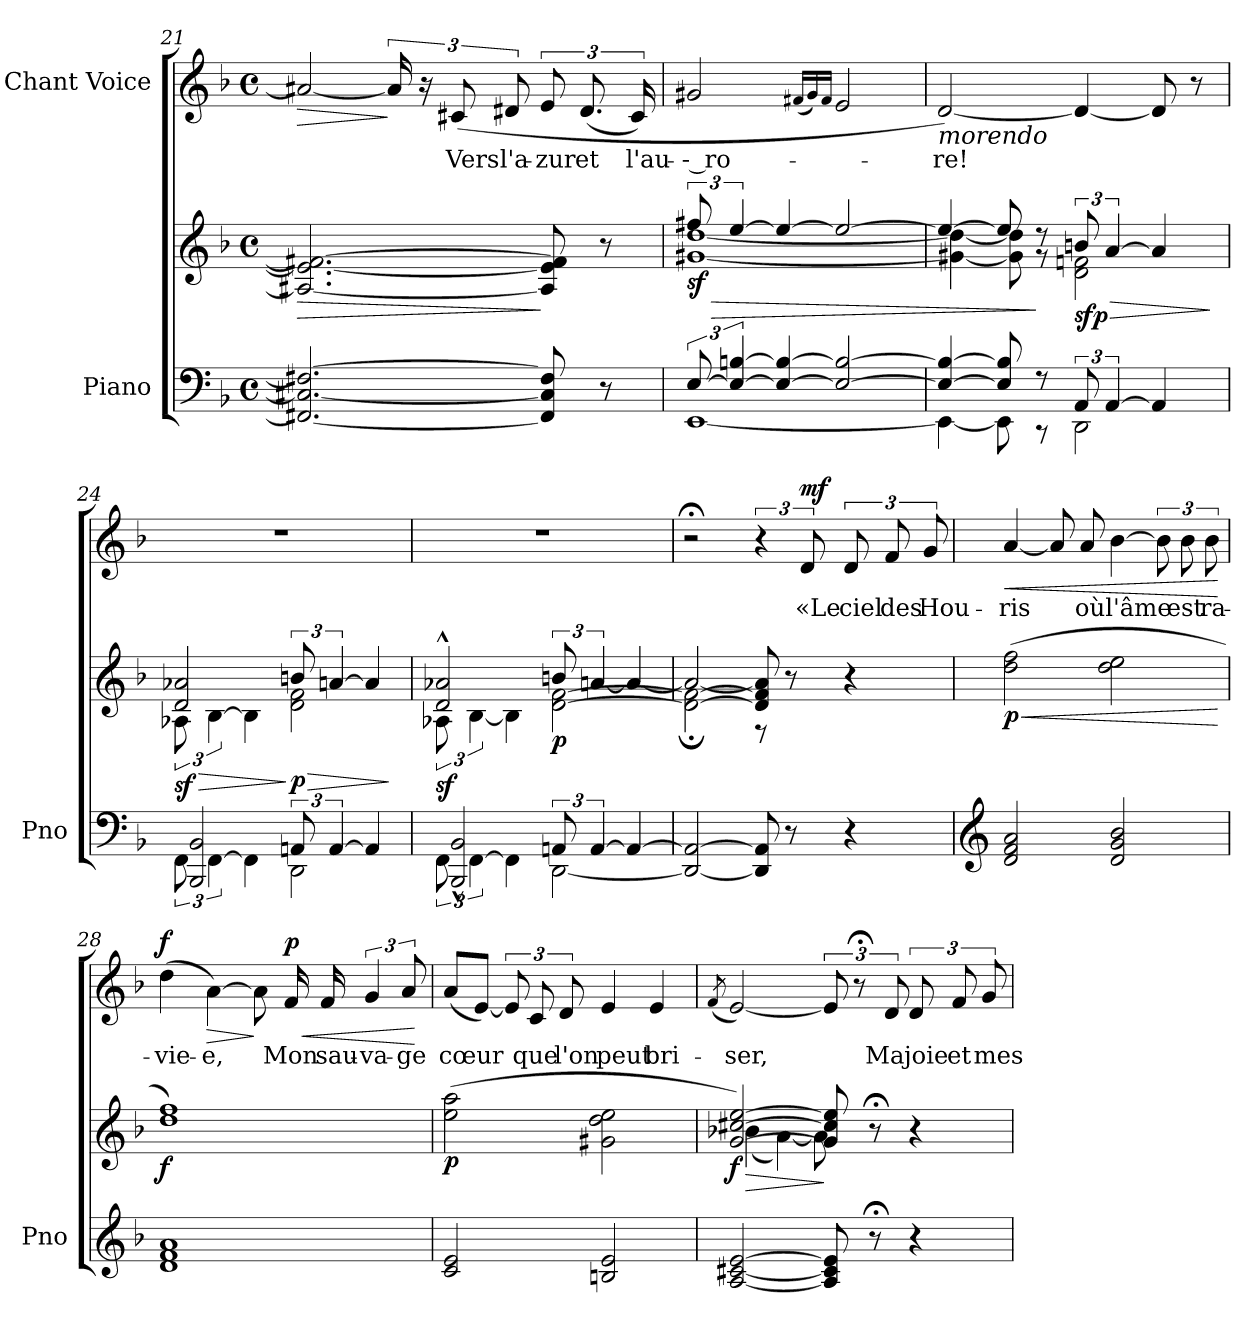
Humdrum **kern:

**kern	**kern	**dynam	**kern	**text	**dynam
*part2	*part2	*part2	*part1	*part1	*part1
*staff3	*staff2	*staff2/3	*staff1	*staff1	*staff1
*I"Piano	*	*	*I"Chant Voice	*	*
*I'Pno	*	*	*	*	*
*clefF4	*clefG2	*	*clefG2	*	*
*k[b-]	*k[b-]	*	*k[b-]	*	*
*M4/4	*M4/4	*	*M4/4	*	*
*met(c)	*met(c)	*	*met(c)	*	*
=21	=21	=21	=21	=21	=21
!	!	!LO:HP:b	!	!	!LO:HP:b
2.FF#X/_ 2.C#X/_ 2.F#X/_	2.A#X/_ 2.e/_ 2.f#X/_	>	2a#X/_	.	>
.	.	.	24a#/]	.	]
.	.	.	24r	.	.
!	!	!	!	!LO:LY:b	!
.	.	.	(12c#X/	Vers	.
!	!	!	!	!LO:LY:b	!
.	.	.	12d#X/	l'a-	.
!	!	!	!	!LO:LY:b	!
8FF#/] 8C#/] 8F#/]	8A#/] 8e/] 8f#/]	]	12e/	-zur	.
!	!	!	!	!LO:LY:b	!
.	.	.	(12.d#/	et	.
8r	8r	.	.	.	.
!	!	!	!	!LO:LY:b	!
.	.	.	24c#/)	l'au-	.
!!LO:PB:g=z
=22	=22	=22	=22	=22	=22
*^	*	*	*	*	*
!	!	!	!LO:HP:b	!	!LO:LY:b	!
*	*	*^	*	*	*	*
!	!	!	!	!LO:DY:n=1:b	!	!	!
[<12E/	[1EE	12ff#X/	[1g#X [1dd	> sf	2g#X/	-- ro-	.
6E/_ [6Bn/	.	[6ee/	.	.	.	.	.
4E/_ 4B/_	.	4ee/_	.	.	.	.	.
.	.	.	.	.	(16qf#X/LL	.	.
.	.	.	.	.	16qg#/)	.	.
.	.	.	.	.	16qf#/JJ	.	.
2E/_ 2B/_	.	2ee/_	.	.	2e/	.	.
=23	=23	=23	=23	=23	=23	=23	=23
!	!	!	!	!	!LO:TX:b:i:t=morendo	!	!
!	!	!	!	!	!	!LO:LY:b	!
4E/_ 4Bn/_	4EE\_	4ee/_	4g#X\_ 4dd\_	.	[2d/)	-re!	.
8E/] 8B/]	8EE\]	8ee/]	8g#\] 8dd\]	.	.	.	.
8r	8r	8r	8r	]	.	.	.
!	!	!	!	!LO:HP:b	!	!	!
!	!	!	!	!LO:DY:n=1:b	!	!	!
!	!	!	!	!LO:DY:n=2:b	!	!	!
12AA/	2DD\	12bn/	2d\ 2fn\	> sf p	4d/_	.	.
[6AA/	.	[6a/	.	.	.	.	.
4AA/]	.	4a/]	.	.	8d/]	.	.
.	.	.	.	.	8r	.	.
*v	*v	*	*	*	*	*	*
*	*v	*v	*	*	*	*
.	.	]	.	.	.
=24	=24	=24	=24	=24	=24
*^	*	*	*	*	*
!	!	!	!LO:HP:b	!	!	!
*	*	*^	*	*	*	*
!	!	!	!	!LO:DY:n=1:b	!	!	!
12FF\	2BBB-/ 2BB-/	12A-X\	2d/ 2a-X/	> sf	1r	.	.
[6FF\	.	[6B-\	.	.	.	.	.
4FF\]	.	4B-\]	.	.	.	.	.
!	!	!	!	!LO:HP:n=1:b	!	!	!
!	!	!	!	!LO:DY:n=2:b	!	!	!
12AAn/	2DD\	12bn/	2d\ 2f\	] > p	.	.	.
[6AA/	.	[6an/	.	.	.	.	.
4AA/]	.	4a/]	.	.	.	.	.
*v	*v	*	*	*	*	*	*
*	*v	*v	*	*	*	*
.	.	]	.	.	.
!!LO:LB:g=z
=25	=25	=25	=25	=25	=25
*^	*^	*	*	*	*
!	!	!	!	!LO:DY:b	!	!	!
12FF\	2BBB-/^^ 2BB-/^^	2d/^^ 2a-X/^^	12A-X\	sf	1r	.	.
[6FF\	.	.	[6B-\	.	.	.	.
4FF\]	.	.	4B-\]	.	.	.	.
!	!	!	!	!LO:DY:b	!	!	!
12AAn/	[2DD\	[2d\ [2f\	12bn/	p	.	.	.
[6AA/	.	.	[6an/	.	.	.	.
4AA/_	.	.	4a/_	.	.	.	.
*v	*v	*	*	*	*	*	*
=26	=26	=26	=26	=26	=26	=26
2DD/_ 2AA/_	2d\_ 2f\_	2a;</_	.	2r;<	.	.
8DD/] 8AA/]	8d/] 8f/] 8a/]	8r	.	6r	.	.
8r	8r	8ryy	.	.	.	.
!	!	!	!	!	!LO:LY:b	!LO:DY:a
.	.	.	.	12d/	«Le	mf
!	!	!	!	!	!LO:LY:b	!
4r	4r	4ryy	.	12d/	ciel	.
!	!	!	!	!	!LO:LY:b	!
.	.	.	.	12f/	des	.
!	!	!	!	!	!LO:LY:b	!
.	.	.	.	12g/	Hou-	.
*	*v	*v	*	*	*	*
=27	=27	=27	=27	=27	=27
*clefG2	*	*	*	*	*
!	!	!LO:HP:b	!	!LO:LY:b	!LO:HP:b
!	!	!LO:DY:n=1:b	!	!	!
2d/ 2f/ 2a/	(>2dd\ 2ff\	< p	[4a/	-ris	<
.	.	.	8a/]	.	.
!	!	!	!	!LO:LY:b	!
.	.	.	8a/	où	.
!	!	!	!	!LO:LY:b	!
2d/ 2g/ 2b-/	2dd\ 2ee\	.	[4b-\	l'âme	.
.	.	.	12b-\]	.	.
!	!	!	!	!LO:LY:b	!
.	.	.	12b-\	est	.
!	!	!	!	!LO:LY:b	!
.	.	.	12b-\	ra-	.
.	.	[	.	.	[
!!LO:LB:g=z
=28	=28	=28	=28	=28	=28
!	!	!LO:DY:b	!	!LO:LY:b	!LO:DY:a
1d 1f 1a	1dd 1ff)	f	(4dd\	-vie-	f
!	!	!	!	!LO:LY:b	!LO:HP:b
.	.	.	[>4a\)	-e,	>
.	.	.	8a\]	.	]
!	!	!	!	!LO:LY:b	!LO:HP:b
!	!	!	!	!	!LO:DY:n=1:a
.	.	.	16f/	Mon	< p
!	!	!	!	!LO:LY:b	!
.	.	.	16f/	sau-	.
!	!	!	!	!LO:LY:b	!
.	.	.	6g/	-va-	.
!	!	!	!	!LO:LY:b	!
.	.	.	12a/	-ge	.
.	.	.	.	.	[
=29	=29	=29	=29	=29	=29
!	!	!LO:DY:b	!	!LO:LY:b	!
2c/ 2e/	(2ee\ 2aa\	p	(8a/L	cœur	.
.	.	.	[8e/J)	.	.
.	.	.	12e/]	.	.
!	!	!	!	!LO:LY:b	!
.	.	.	12c/	que	.
!	!	!	!	!LO:LY:b	!
.	.	.	12d/	l'on	.
!	!	!	!	!LO:LY:b	!
2Bn/ 2e/	2g#X\ 2dd\ 2ee\	.	4e/	peut	.
!	!	!	!	!LO:LY:b	!
.	.	.	4e/	bri-	.
=30	=30	=30	=30	=30	=30
.	.	.	(8qf/	.	.
!	!	!LO:HP:b	!	!LO:LY:b	!
*	*^	*	*	*	*
!	!	!	!LO:DY:n=1:b	!	!	!
[2A/ [2c#X/ [2e/	[<2g/ [2cc#X/ [2ee/)	(>4b-X\	> f	[2e/)	-ser,	.
.	.	[>4a\)	.	.	.	.
8A/] 8c#/] 8e/]	8g/] 8cc#/] 8ee/]	8a\]	]	12e/]	.	.
.	.	.	.	12r;<	.	.
8r;<	8r;<	8ryy	.	.	.	.
!	!	!	!	!	!LO:LY:b	!LO:DY:a
!	!	!	!	!	!	!LO:DY:n=1:a
.	.	.	.	12d/	Ma	other-dynamics f
!	!	!	!	!	!LO:LY:b	!
4r	4r	4ryy	.	12d/	joie	.
!	!	!	!	!	!LO:LY:b	!
.	.	.	.	12f/	et	.
!	!	!	!	!	!LO:LY:b	!
.	.	.	.	12g/	mes	.
*	*v	*v	*	*	*	*
=	=	=	=	=	=
*-	*-	*-	*-	*-	*-
